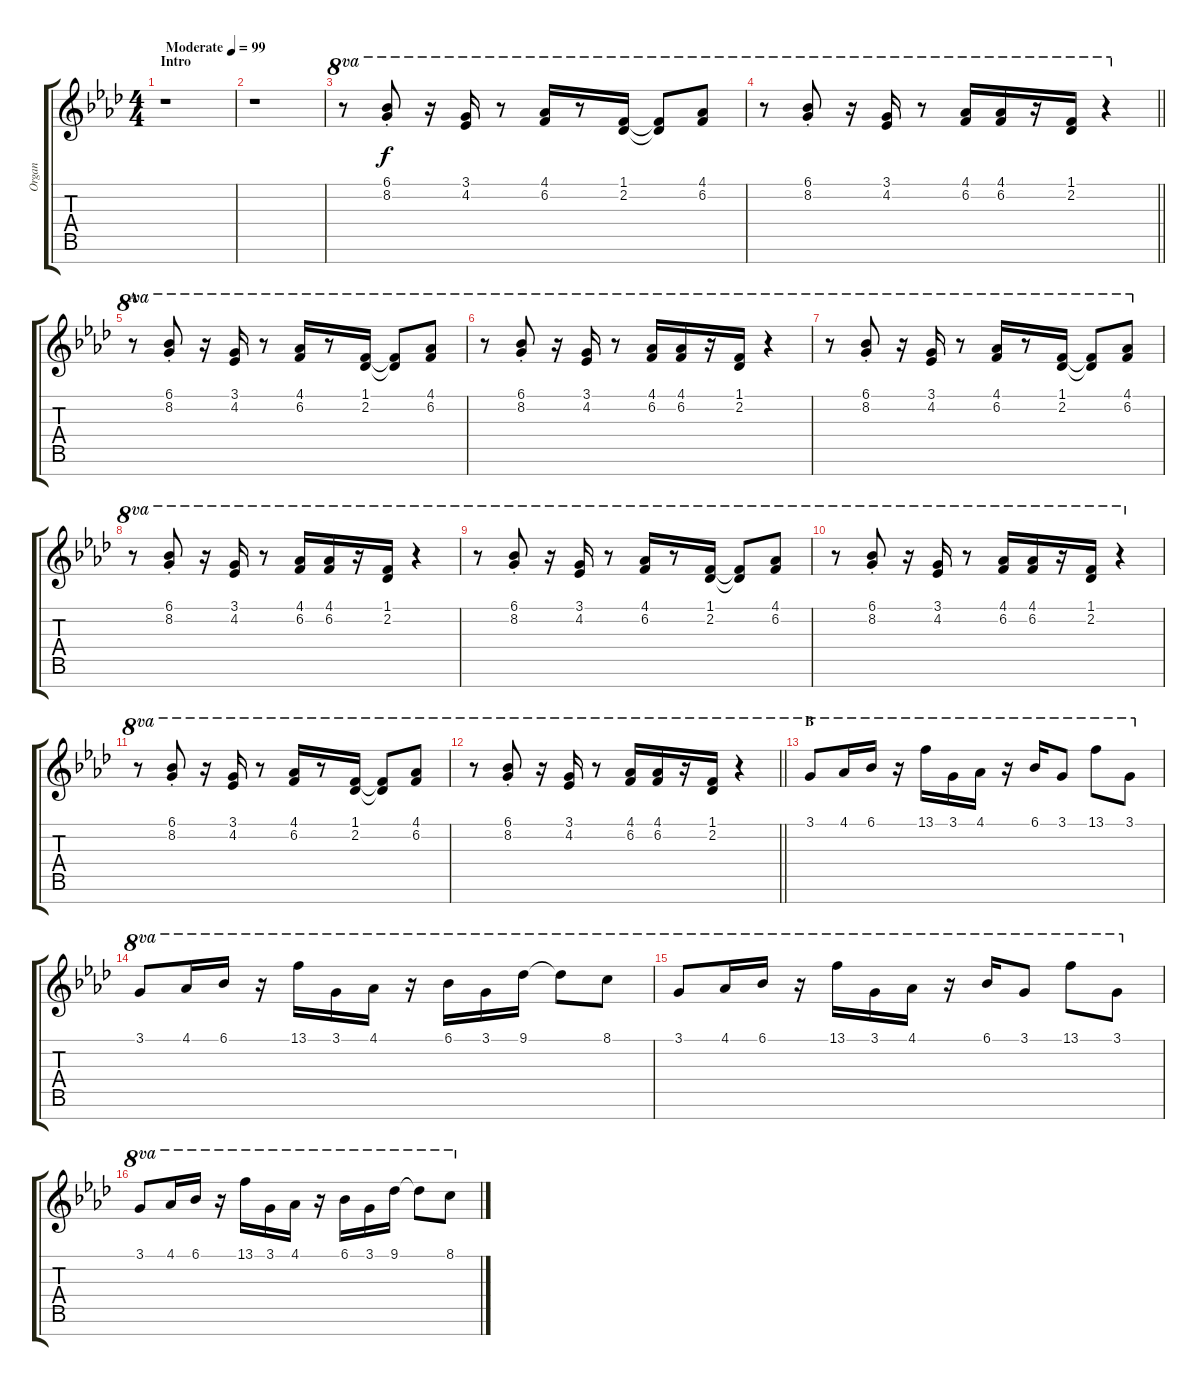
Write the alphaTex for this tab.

\track ("Organ" "Organ") {instrument rockorgan}
\staff {score tabs}
\tuning (E5 B4 G4 D4 A3 E3 B2) {hide}
\ts (4 4)
\section ("" "Intro")
\tempo (99 "Moderate")
\clef g2
\ks ab
r.1{dy f instrument rockorgan} |
r.1 |
r.8{ot 8va} (6.1{st} 8.2{st}).8{ot 8va} r.16{ot 8va} (3.1 4.2).16{ot 8va} r.8{ot 8va} (4.1 6.2).16{ot 8va} r.8{ot 8va} (1.1 2.2).16{ot 8va} (1.1{t} 2.2{t}).8{ot 8va} (4.1 6.2).8{ot 8va} |
\barLineRight lightlight
r.8{ot 8va} (6.1{st} 8.2{st}).8{ot 8va} r.16{ot 8va} (3.1 4.2).16{ot 8va} r.8{ot 8va} (4.1 6.2).16{ot 8va} (4.1 6.2).16{ot 8va} r.16{ot 8va} (1.1 2.2).16{ot 8va} r.4{ot 8va} |
\section ("" "A")
r.8{ot 8va} (6.1{st} 8.2{st}).8{ot 8va} r.16{ot 8va} (3.1 4.2).16{ot 8va} r.8{ot 8va} (4.1 6.2).16{ot 8va} r.8{ot 8va} (1.1 2.2).16{ot 8va} (1.1{t} 2.2{t}).8{ot 8va} (4.1 6.2).8{ot 8va} |
r.8{ot 8va} (6.1{st} 8.2{st}).8{ot 8va} r.16{ot 8va} (3.1 4.2).16{ot 8va} r.8{ot 8va} (4.1 6.2).16{ot 8va} (4.1 6.2).16{ot 8va} r.16{ot 8va} (1.1 2.2).16{ot 8va} r.4{ot 8va} |
r.8{ot 8va} (6.1{st} 8.2{st}).8{ot 8va} r.16{ot 8va} (3.1 4.2).16{ot 8va} r.8{ot 8va} (4.1 6.2).16{ot 8va} r.8{ot 8va} (1.1 2.2).16{ot 8va} (1.1{t} 2.2{t}).8{ot 8va} (4.1 6.2).8{ot 8va} |
r.8{ot 8va} (6.1{st} 8.2{st}).8{ot 8va} r.16{ot 8va} (3.1 4.2).16{ot 8va} r.8{ot 8va} (4.1 6.2).16{ot 8va} (4.1 6.2).16{ot 8va} r.16{ot 8va} (1.1 2.2).16{ot 8va} r.4{ot 8va} |
r.8{ot 8va} (6.1{st} 8.2{st}).8{ot 8va} r.16{ot 8va} (3.1 4.2).16{ot 8va} r.8{ot 8va} (4.1 6.2).16{ot 8va} r.8{ot 8va} (1.1 2.2).16{ot 8va} (1.1{t} 2.2{t}).8{ot 8va} (4.1 6.2).8{ot 8va} |
r.8{ot 8va} (6.1{st} 8.2{st}).8{ot 8va} r.16{ot 8va} (3.1 4.2).16{ot 8va} r.8{ot 8va} (4.1 6.2).16{ot 8va} (4.1 6.2).16{ot 8va} r.16{ot 8va} (1.1 2.2).16{ot 8va} r.4{ot 8va} |
r.8{ot 8va} (6.1{st} 8.2{st}).8{ot 8va} r.16{ot 8va} (3.1 4.2).16{ot 8va} r.8{ot 8va} (4.1 6.2).16{ot 8va} r.8{ot 8va} (1.1 2.2).16{ot 8va} (1.1{t} 2.2{t}).8{ot 8va} (4.1 6.2).8{ot 8va} |
\barLineRight lightlight
r.8{ot 8va} (6.1{st} 8.2{st}).8{ot 8va} r.16{ot 8va} (3.1 4.2).16{ot 8va} r.8{ot 8va} (4.1 6.2).16{ot 8va} (4.1 6.2).16{ot 8va} r.16{ot 8va} (1.1 2.2).16{ot 8va} r.4{ot 8va} |
\section ("" "B")
3.1.8{ot 8va} 4.1.16{ot 8va} 6.1.16{ot 8va} r.16{ot 8va} 13.1.16{ot 8va} 3.1.16{ot 8va} 4.1.16{ot 8va} r.16{ot 8va} 6.1.16{ot 8va} 3.1.8{ot 8va} 13.1.8{ot 8va} 3.1.8{ot 8va} |
3.1.8{ot 8va} 4.1.16{ot 8va} 6.1.16{ot 8va} r.16{ot 8va} 13.1.16{ot 8va} 3.1.16{ot 8va} 4.1.16{ot 8va} r.16{ot 8va} 6.1.16{ot 8va} 3.1.16{ot 8va} 9.1.16{ot 8va} 9.1{t}.8{ot 8va} 8.1.8{ot 8va} |
3.1.8{ot 8va} 4.1.16{ot 8va} 6.1.16{ot 8va} r.16{ot 8va} 13.1.16{ot 8va} 3.1.16{ot 8va} 4.1.16{ot 8va} r.16{ot 8va} 6.1.16{ot 8va} 3.1.8{ot 8va} 13.1.8{ot 8va} 3.1.8{ot 8va} |
3.1.8{ot 8va} 4.1.16{ot 8va} 6.1.16{ot 8va} r.16{ot 8va} 13.1.16{ot 8va} 3.1.16{ot 8va} 4.1.16{ot 8va} r.16{ot 8va} 6.1.16{ot 8va} 3.1.16{ot 8va} 9.1.16{ot 8va} 9.1{t}.8{ot 8va} 8.1.8{ot 8va}
